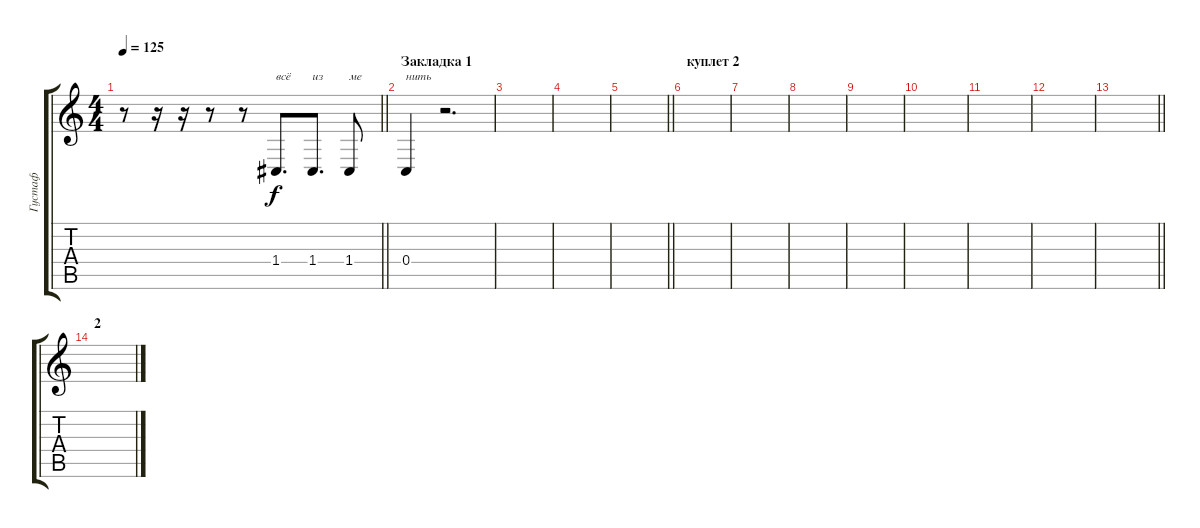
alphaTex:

\track ("Густаф" "Густаф") {instrument tenorsax}
\staff {score tabs}
\tuning (D4 A3 F3 C3 G2 C2) {hide}
\ts (4 4)
\tempo 125
\clef g2
\barLineRight lightlight
\ks c
r.8{dy f} r.16 r.16 r.8 r.8 1.4.8{d txt "всё"} 1.4.8{d txt "из"} 1.4.8{txt "ме"} |
\section ("" "Закладка 1")
0.4.4{txt "нить"} r.2{d} |
|
|
\barLineRight lightlight
|
\section ("" "куплет 2")
|
|
|
|
|
|
|
\barLineRight lightlight
|
\section ("" "2")
